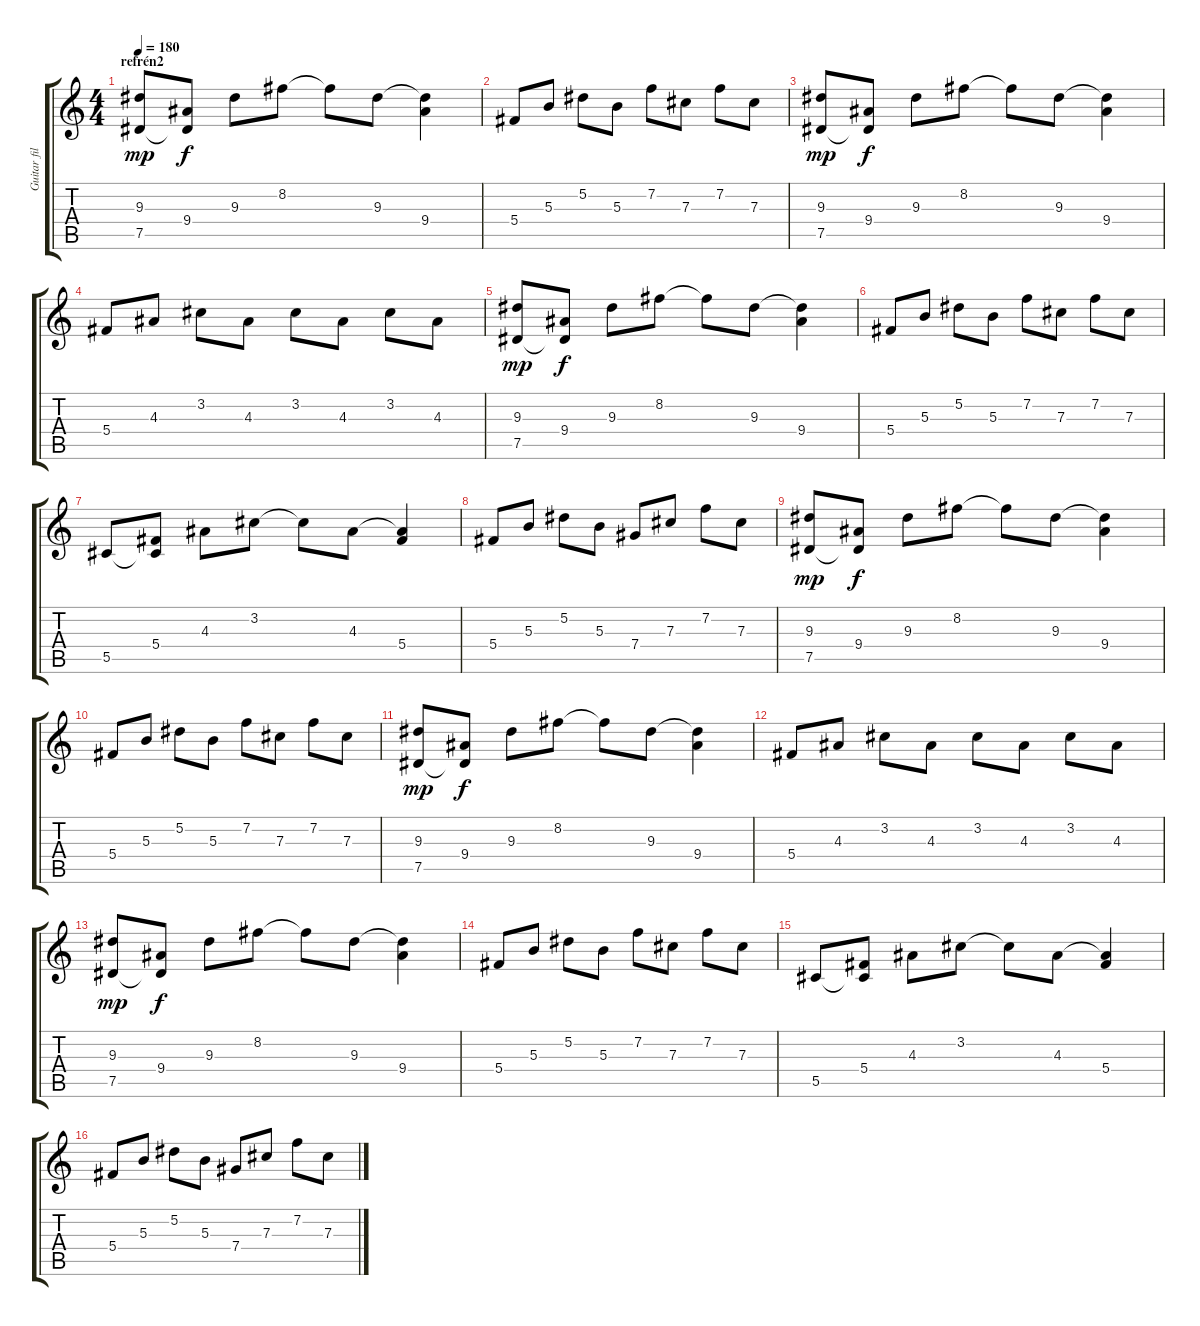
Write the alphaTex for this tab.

\track ("Guitar fills" "Guitar fil") {instrument overdrivenguitar}
\staff {score tabs}
\tuning (Eb4 Bb3 Gb3 Db3 Ab2 Eb2) {hide}
\ts (4 4)
\section ("" "refrén2")
\tempo 180
\clef g2
\ks c
(9.3 7.5).8{dy mp} (9.4 7.5{t}).8{dy f} 9.3.8 8.2.8 8.2{t}.8 9.3.8 (9.3{t} 9.4).4 |
5.4.8 5.3.8 5.2.8 5.3.8 7.2.8 7.3.8 7.2.8 7.3.8 |
(9.3 7.5).8{dy mp} (9.4 7.5{t}).8{dy f} 9.3.8 8.2.8 8.2{t}.8 9.3.8 (9.3{t} 9.4).4 |
5.4.8 4.3.8 3.2.8 4.3.8 3.2.8 4.3.8 3.2.8 4.3.8 |
(9.3 7.5).8{dy mp} (9.4 7.5{t}).8{dy f} 9.3.8 8.2.8 8.2{t}.8 9.3.8 (9.3{t} 9.4).4 |
5.4.8 5.3.8 5.2.8 5.3.8 7.2.8 7.3.8 7.2.8 7.3.8 |
5.5.8 (5.4 5.5{t}).8 4.3.8 3.2.8 3.2{t}.8 4.3.8 (4.3{t} 5.4).4 |
5.4.8 5.3.8 5.2.8 5.3.8 7.4.8 7.3.8 7.2.8 7.3.8 |
(9.3 7.5).8{dy mp} (9.4 7.5{t}).8{dy f} 9.3.8 8.2.8 8.2{t}.8 9.3.8 (9.3{t} 9.4).4 |
5.4.8 5.3.8 5.2.8 5.3.8 7.2.8 7.3.8 7.2.8 7.3.8 |
(9.3 7.5).8{dy mp} (9.4 7.5{t}).8{dy f} 9.3.8 8.2.8 8.2{t}.8 9.3.8 (9.3{t} 9.4).4 |
5.4.8 4.3.8 3.2.8 4.3.8 3.2.8 4.3.8 3.2.8 4.3.8 |
(9.3 7.5).8{dy mp} (9.4 7.5{t}).8{dy f} 9.3.8 8.2.8 8.2{t}.8 9.3.8 (9.3{t} 9.4).4 |
5.4.8 5.3.8 5.2.8 5.3.8 7.2.8 7.3.8 7.2.8 7.3.8 |
5.5.8 (5.4 5.5{t}).8 4.3.8 3.2.8 3.2{t}.8 4.3.8 (4.3{t} 5.4).4 |
5.4.8 5.3.8 5.2.8 5.3.8 7.4.8 7.3.8 7.2.8 7.3.8
